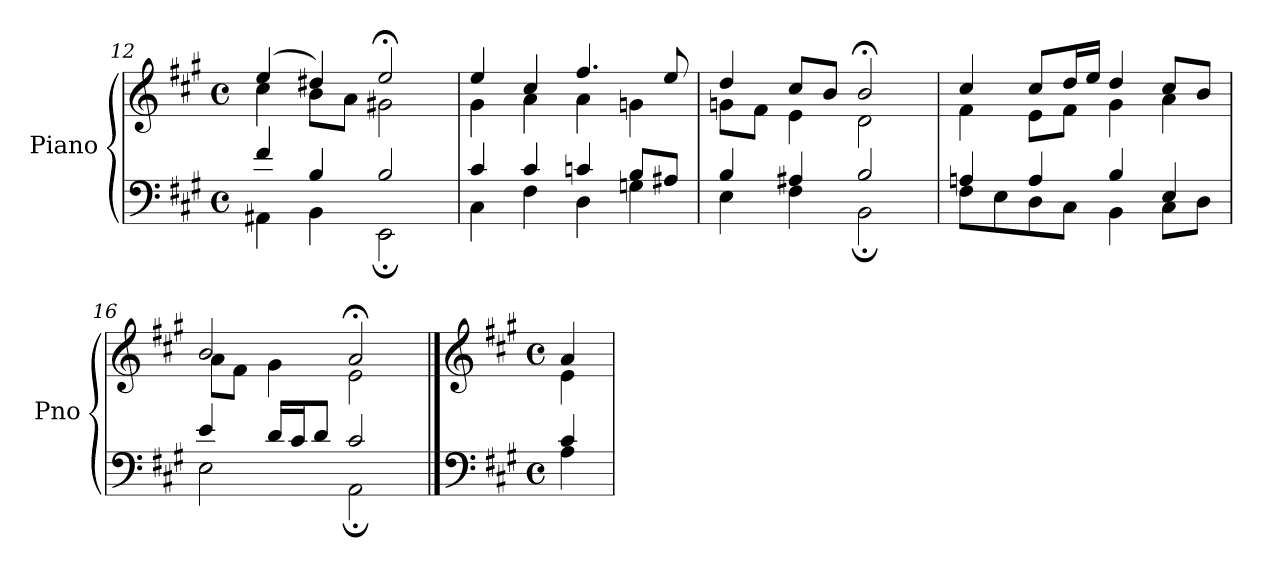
**kern	**kern
*part1	*part1
*staff2	*staff1
*I"Piano	*
*I'Pno	*
*clefF4	*clefG2
*k[f#c#g#]	*k[f#c#g#]
*M4/4	*M4/4
*met(c)	*met(c)
=12	=12
*^	*^
4f#/	4AA#X\	(>4ee/	4cc#\
4B/	4BB\	4dd#X/)	8b\L
.	.	.	8a\J
2B/	2EE;\	2ee;</	2g#X\
=13	=13	=13	=13
4c#/	4C#\	4ee/	4g#\
4c#/	4F#\	4cc#/	4a\
4cn/	4D\	4.ff#/	4a\
8B/L	4Gn\	.	4gn\
8A#X/J	.	8ee/	.
=14	=14	=14	=14
4B/	4E\	4dd/	8gn\L
.	.	.	8f#\J
4A#X/	4F#\	8cc#/L	4e\
.	.	8b/J	.
2B/	2BB;\	2b;</	2d\
=15	=15	=15	=15
4An/	8F#\L	4cc#/	4f#\
.	8E\	.	.
4A/	8D\	8cc#/L	8e\L
.	8C#\J	16dd/L	8f#\J
.	.	16ee/JJ	.
4B/	4BB\	4dd/	4g#\
4E/	8C#\L	8cc#/L	4a\
.	8D\J	8b/J	.
=16	=16	=16	=16
4e/	2E\	2b/	8a\L
.	.	.	8f#\J
16d/LL	.	.	4g#\
16c#/J	.	.	.
8d/J	.	.	.
2c#/	2AA;\	2a;</	2e\
==1	==1	==1	==1
*clefF4	*	*clefG2	*
*k[f#c#g#]	*	*k[f#c#g#]	*
*M4/4	*	*M4/4	*
*met(c)	*	*met(c)	*
4c#/	4A\	4a/	4e\
*v	*v	*	*
*	*v	*v
=	=
*-	*-
